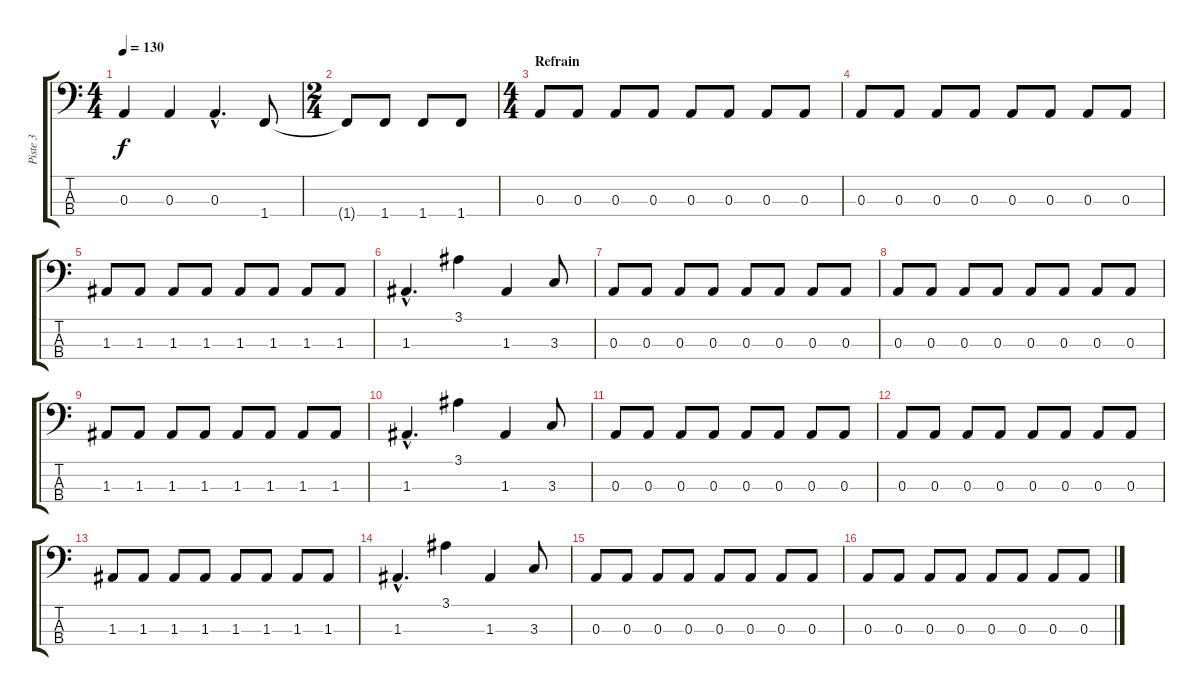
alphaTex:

\track ("Piste 3" "Piste 3") {instrument electricbassfinger}
\staff {score tabs}
\tuning (G2 D2 A1 E1) {hide}
\ts (4 4)
\tempo 130
\clef f4
\ks c
0.3.4{dy f} 0.3.4 0.3{hac}.4{d} 1.4.8 |
\ts (2 4)
1.4{t}.8 1.4.8 1.4.8 1.4.8 |
\ts (4 4)
\section ("" "Refrain")
0.3.8 0.3.8 0.3.8 0.3.8 0.3.8 0.3.8 0.3.8 0.3.8 |
0.3.8 0.3.8 0.3.8 0.3.8 0.3.8 0.3.8 0.3.8 0.3.8 |
1.3.8 1.3.8 1.3.8 1.3.8 1.3.8 1.3.8 1.3.8 1.3.8 |
1.3{hac}.4{d} 3.1.4 1.3.4 3.3.8 |
0.3.8 0.3.8 0.3.8 0.3.8 0.3.8 0.3.8 0.3.8 0.3.8 |
0.3.8 0.3.8 0.3.8 0.3.8 0.3.8 0.3.8 0.3.8 0.3.8 |
1.3.8 1.3.8 1.3.8 1.3.8 1.3.8 1.3.8 1.3.8 1.3.8 |
1.3{hac}.4{d} 3.1.4 1.3.4 3.3.8 |
0.3.8 0.3.8 0.3.8 0.3.8 0.3.8 0.3.8 0.3.8 0.3.8 |
0.3.8 0.3.8 0.3.8 0.3.8 0.3.8 0.3.8 0.3.8 0.3.8 |
1.3.8 1.3.8 1.3.8 1.3.8 1.3.8 1.3.8 1.3.8 1.3.8 |
1.3{hac}.4{d} 3.1.4 1.3.4 3.3.8 |
0.3.8 0.3.8 0.3.8 0.3.8 0.3.8 0.3.8 0.3.8 0.3.8 |
0.3.8 0.3.8 0.3.8 0.3.8 0.3.8 0.3.8 0.3.8 0.3.8
